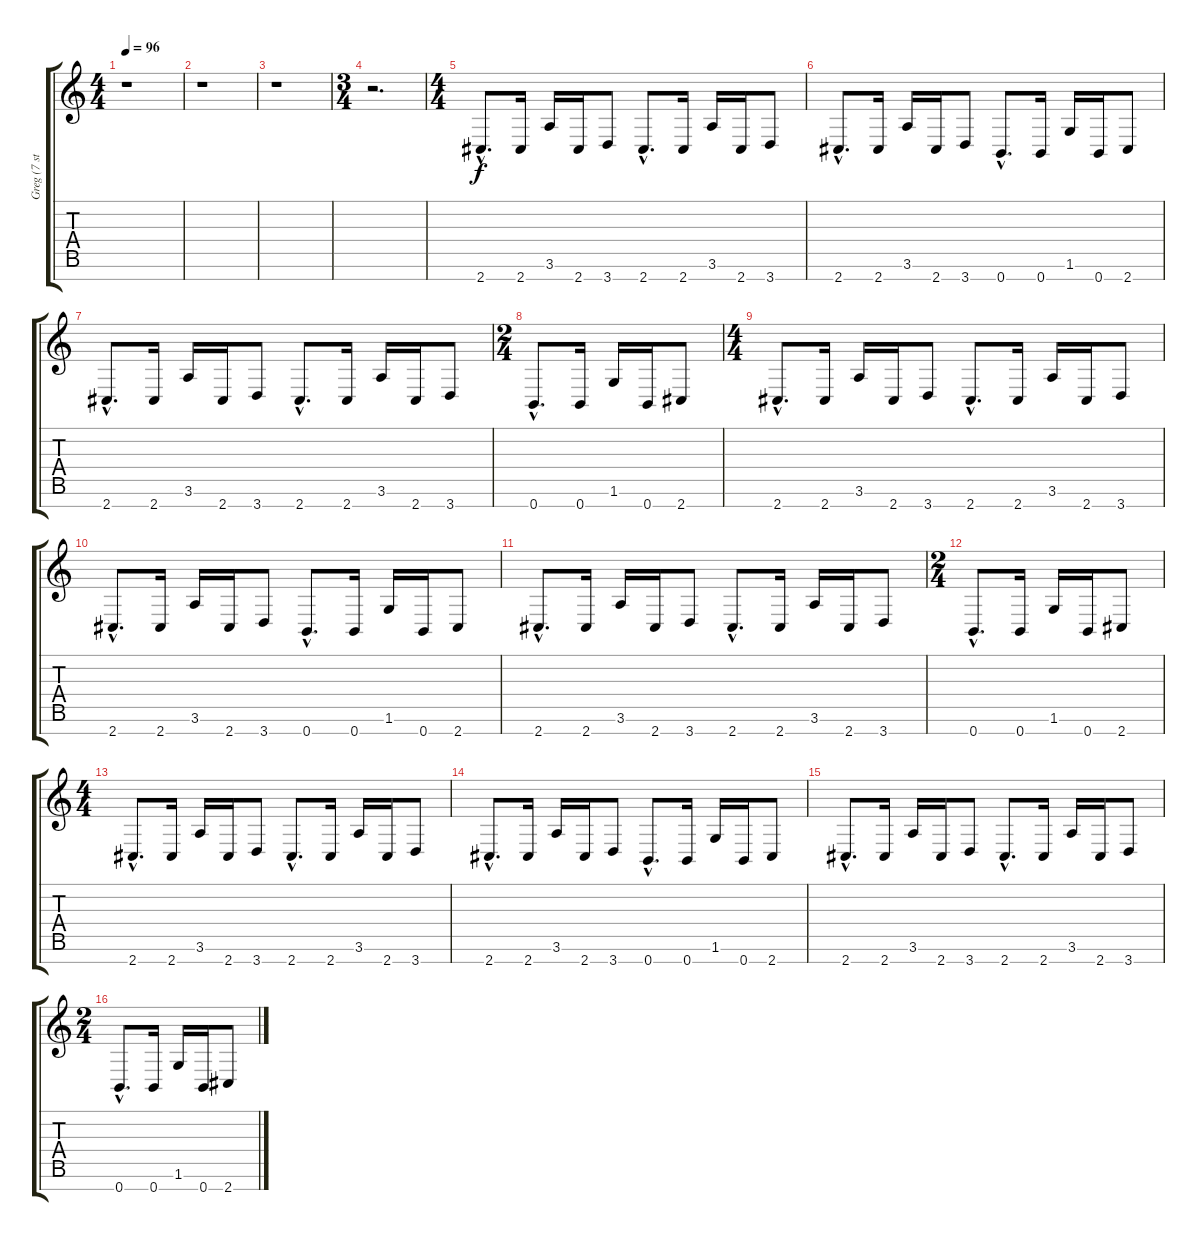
\track ("Greg (7 strings)" "Greg (7 st") {instrument distortionguitar}
\staff {score tabs}
\tuning (Gb4 Db4 Ab3 E3 B2 Gb2 B1) {hide}
\ts (4 4)
\tempo 96
\clef g2
\ks c
r.1{dy f instrument distortionguitar} |
r.1 |
r.1 |
\ts (3 4)
r.2{d} |
\ts (4 4)
\section ("" "")
2.7{hac}.8{d} 2.7.16 3.6.16 2.7.16 3.7.8 2.7{hac}.8{d} 2.7.16 3.6.16 2.7.16 3.7.8 |
2.7{hac}.8{d} 2.7.16 3.6.16 2.7.16 3.7.8 0.7{hac}.8{d} 0.7.16 1.6.16 0.7.16 2.7.8 |
2.7{hac}.8{d} 2.7.16 3.6.16 2.7.16 3.7.8 2.7{hac}.8{d} 2.7.16 3.6.16 2.7.16 3.7.8 |
\ts (2 4)
0.7{hac}.8{d} 0.7.16 1.6.16 0.7.16 2.7.8 |
\ts (4 4)
2.7{hac}.8{d} 2.7.16 3.6.16 2.7.16 3.7.8 2.7{hac}.8{d} 2.7.16 3.6.16 2.7.16 3.7.8 |
2.7{hac}.8{d} 2.7.16 3.6.16 2.7.16 3.7.8 0.7{hac}.8{d} 0.7.16 1.6.16 0.7.16 2.7.8 |
2.7{hac}.8{d} 2.7.16 3.6.16 2.7.16 3.7.8 2.7{hac}.8{d} 2.7.16 3.6.16 2.7.16 3.7.8 |
\ts (2 4)
0.7{hac}.8{d} 0.7.16 1.6.16 0.7.16 2.7.8 |
\ts (4 4)
\section ("" "")
2.7{hac}.8{d} 2.7.16 3.6.16 2.7.16 3.7.8 2.7{hac}.8{d} 2.7.16 3.6.16 2.7.16 3.7.8 |
2.7{hac}.8{d} 2.7.16 3.6.16 2.7.16 3.7.8 0.7{hac}.8{d} 0.7.16 1.6.16 0.7.16 2.7.8 |
2.7{hac}.8{d} 2.7.16 3.6.16 2.7.16 3.7.8 2.7{hac}.8{d} 2.7.16 3.6.16 2.7.16 3.7.8 |
\ts (2 4)
0.7{hac}.8{d} 0.7.16 1.6.16 0.7.16 2.7.8
